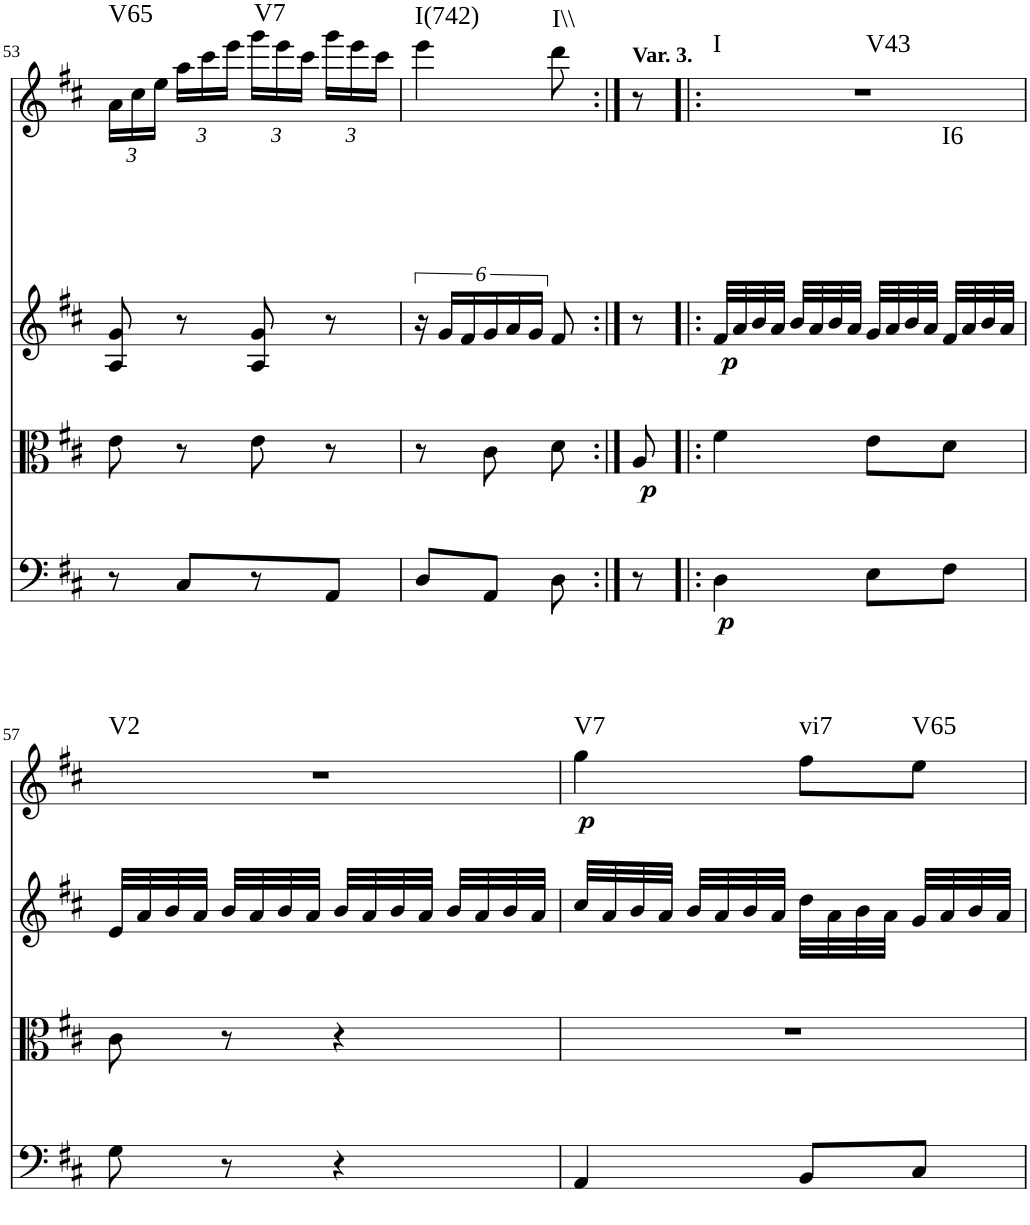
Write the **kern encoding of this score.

**kern	**dynam	**kern	**dynam	**kern	**dynam	**harte	**kern	**dynam	**harte
*part4	*part4	*part3	*part3	*part2	*part2	*part2	*part1	*part1	*part1
*staff4	*staff4	*staff3	*staff3	*staff2	*staff2	*	*staff1	*staff1	*
*I"Violoncello	*	*I"Viola	*	*I"Violin 2	*	*	*I"Violin 1	*	*
*I'Vc	*	*I'Vla	*	*I'Vln	*	*	*I'Vln	*	*
!!LO:PB:g=z
*clefF4	*	*clefC3	*	*clefG2	*	*	*clefG2	*	*
*k[f#c#]	*	*k[f#c#]	*	*k[f#c#]	*	*	*k[f#c#]	*	*
*D:	*	*D:	*	*D:	*	*	*D:	*	*
*M2/4	*	*M2/4	*	*M2/4	*	*	*M2/4	*	*
*	*	*	*	*	*	*	*Xbrackettup	*	*
=53	=53	=53	=53	=53	=53	=53	=53	=53	=53
!	!	!	!	!	!	!	!	!	!LO:H:kt=V65
8r	.	8e\	.	8A/ 8g/	.	.	24a\LL	.	N
.	.	.	.	.	.	.	24cc#\	.	.
.	.	.	.	.	.	.	24ee\JJ	.	.
8C#/L	.	8r	.	8r	.	.	24aa\LL	.	.
.	.	.	.	.	.	.	24ccc#\	.	.
.	.	.	.	.	.	.	24eee\JJ	.	.
!	!	!	!	!	!	!	!	!	!LO:H:kt=V7
8r	.	8e\	.	8A/ 8g/	.	.	24ggg\LL	.	N
.	.	.	.	.	.	.	24eee\	.	.
.	.	.	.	.	.	.	24ccc#\JJ	.	.
8AA/J	.	8r	.	8r	.	.	24ggg\LL	.	.
.	.	.	.	.	.	.	24eee\	.	.
.	.	.	.	.	.	.	24ccc#\JJ	.	.
=54	=54	=54	=54	=54	=54	=54	=54	=54	=54
!	!	!	!	!	!	!	!	!	!LO:H:kt=I(742)
8D/L	.	8r	.	24r	.	.	4eee\	.	N
.	.	.	.	24g/LL	.	.	.	.	.
.	.	.	.	24f#/	.	.	.	.	.
8AA/J	.	8c#\	.	24g/	.	.	.	.	.
.	.	.	.	24a/	.	.	.	.	.
.	.	.	.	24g/JJ	.	.	.	.	.
!	!	!	!	!	!	!	!	!	!LO:H:kt=I\\
8D\	.	8d\	.	8f#/	.	.	8ddd\	.	N
=55:|!	=55:|!	=55:|!	=55:|!	=55:|!	=55:|!	=55:|!	=55:|!	=55:|!	=55:|!
!	!	!	!	!	!	!	!LO:TX:a:B:t=Var. 3.	!	!
!	!	!	!LO:DY:b	!	!	!	!	!	!
8r	.	8A/	p	8r	.	.	8r	.	.
=56!|:	=56!|:	=56!|:	=56!|:	=56!|:	=56!|:	=56!|:	=56!|:	=56!|:	=56!|:
!	!LO:DY:b	!	!	!	!LO:DY:b	!	!	!	!LO:H:n=1:kt=I
!	!	!	!	!	!	!	!	!	!LO:H:n=2:kt=V43
4D\	p	4f#\	.	32f#/LLL	p	.	2r	.	N N
.	.	.	.	32a/	.	.	.	.	.
.	.	.	.	32b/	.	.	.	.	.
.	.	.	.	32a/JJJ	.	.	.	.	.
.	.	.	.	32b/LLL	.	.	.	.	.
.	.	.	.	32a/	.	.	.	.	.
.	.	.	.	32b/	.	.	.	.	.
.	.	.	.	32a/JJJ	.	.	.	.	.
8E\L	.	8e\L	.	32g/LLL	.	.	.	.	.
.	.	.	.	32a/	.	.	.	.	.
.	.	.	.	32b/	.	.	.	.	.
.	.	.	.	32a/JJJ	.	.	.	.	.
!	!	!	!	!	!	!LO:H:kt=I6	!	!	!
8F#\J	.	8d\J	.	32f#/LLL	.	N	.	.	.
.	.	.	.	32a/	.	.	.	.	.
.	.	.	.	32b/	.	.	.	.	.
.	.	.	.	32a/JJJ	.	.	.	.	.
!!LO:LB:g=z
=57	=57	=57	=57	=57	=57	=57	=57	=57	=57
!	!	!	!	!	!	!	!	!	!LO:H:kt=V2
8G\	.	8c#\	.	32e/LLL	.	.	2r	.	N
.	.	.	.	32a/	.	.	.	.	.
.	.	.	.	32b/	.	.	.	.	.
.	.	.	.	32a/JJJ	.	.	.	.	.
8r	.	8r	.	32b/LLL	.	.	.	.	.
.	.	.	.	32a/	.	.	.	.	.
.	.	.	.	32b/	.	.	.	.	.
.	.	.	.	32a/JJJ	.	.	.	.	.
4r	.	4r	.	32b/LLL	.	.	.	.	.
.	.	.	.	32a/	.	.	.	.	.
.	.	.	.	32b/	.	.	.	.	.
.	.	.	.	32a/JJJ	.	.	.	.	.
.	.	.	.	32b/LLL	.	.	.	.	.
.	.	.	.	32a/	.	.	.	.	.
.	.	.	.	32b/	.	.	.	.	.
.	.	.	.	32a/JJJ	.	.	.	.	.
=58	=58	=58	=58	=58	=58	=58	=58	=58	=58
!	!	!	!	!	!	!	!	!LO:DY:b	!LO:H:kt=V7
4AA/	.	2r	.	32cc#/LLL	.	.	4gg\	p	N
.	.	.	.	32a/	.	.	.	.	.
.	.	.	.	32b/	.	.	.	.	.
.	.	.	.	32a/JJJ	.	.	.	.	.
.	.	.	.	32b/LLL	.	.	.	.	.
.	.	.	.	32a/	.	.	.	.	.
.	.	.	.	32b/	.	.	.	.	.
.	.	.	.	32a/JJJ	.	.	.	.	.
!	!	!	!	!	!	!	!	!	!LO:H:kt=vi7
8BB/L	.	.	.	32dd\LLL	.	.	8ff#\L	.	N
.	.	.	.	32a\	.	.	.	.	.
.	.	.	.	32b\	.	.	.	.	.
.	.	.	.	32a\JJJ	.	.	.	.	.
!	!	!	!	!	!	!	!	!	!LO:H:kt=V65
8C#/J	.	.	.	32g/LLL	.	.	8ee\J	.	N
.	.	.	.	32a/	.	.	.	.	.
.	.	.	.	32b/	.	.	.	.	.
.	.	.	.	32a/JJJ	.	.	.	.	.
=	=	=	=	=	=	=	=	=	=
*-	*-	*-	*-	*-	*-	*-	*-	*-	*-
